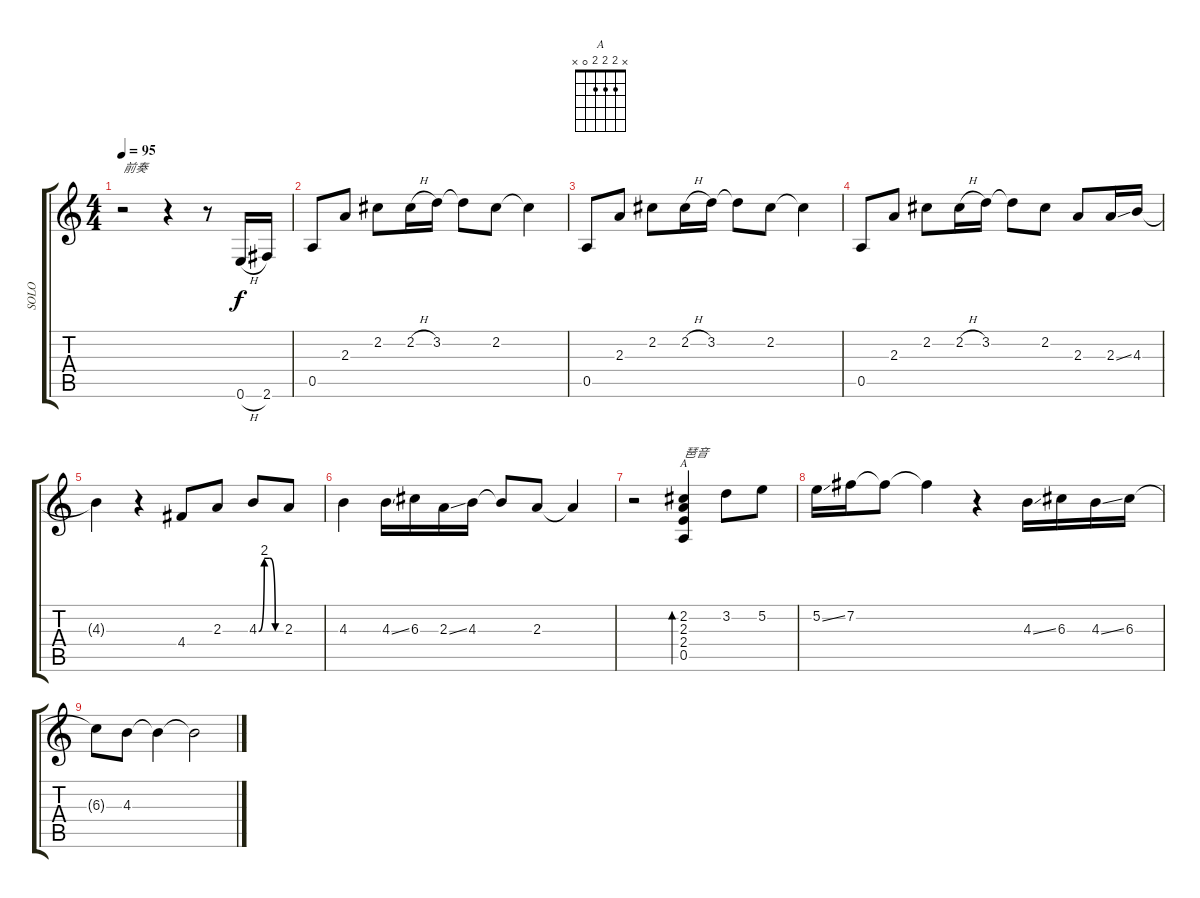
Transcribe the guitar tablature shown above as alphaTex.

\track ("SOLO" "SOLO") {instrument acousticguitarsteel}
\staff {score tabs}
\tuning (E4 B3 G3 D3 A2 E2) {hide}
\chord ("A" x 2 2 2 0 x)
\ts (4 4)
\tempo 95
\clef g2
\ks c
r.2{txt "前奏" dy f instrument acousticguitarsteel} r.4 r.8 0.6{h}.16 2.6.16 |
0.5.8 2.3.8 2.2.8 2.2{h}.16 3.2.16 3.2{t}.8 2.2.8 2.2{t}.4 |
0.5.8 2.3.8 2.2.8 2.2{h}.16 3.2.16 3.2{t}.8 2.2.8 2.2{t}.4 |
0.5.8 2.3.8 2.2.8 2.2{h}.16 3.2.16 3.2{t}.8 2.2.8 2.3.8 2.3{ss}.16 4.3.16 |
4.3{t}.4 r.4 4.4.8 2.3.8 4.3{be (custom 0 0 15 8 30 8 45 0 60 0)}.8 2.3.8 |
4.3.4 4.3{ss}.16 6.3.16 2.3{ss}.16 4.3.16 4.3{t}.8 2.3.8 2.3{t}.4 |
r.2 (2.2 2.3 2.4 0.5).4{bd 480 ch "A" txt "琶音"} 3.2.8 5.2.8 |
5.2{ss}.16 7.2.16 7.2{t}.8 7.2{t}.4 r.4 4.3{ss}.16 6.3.16 4.3{ss}.16 6.3.16 |
6.3{t}.8 4.3.8 4.3{t}.4 4.3{t}.2
